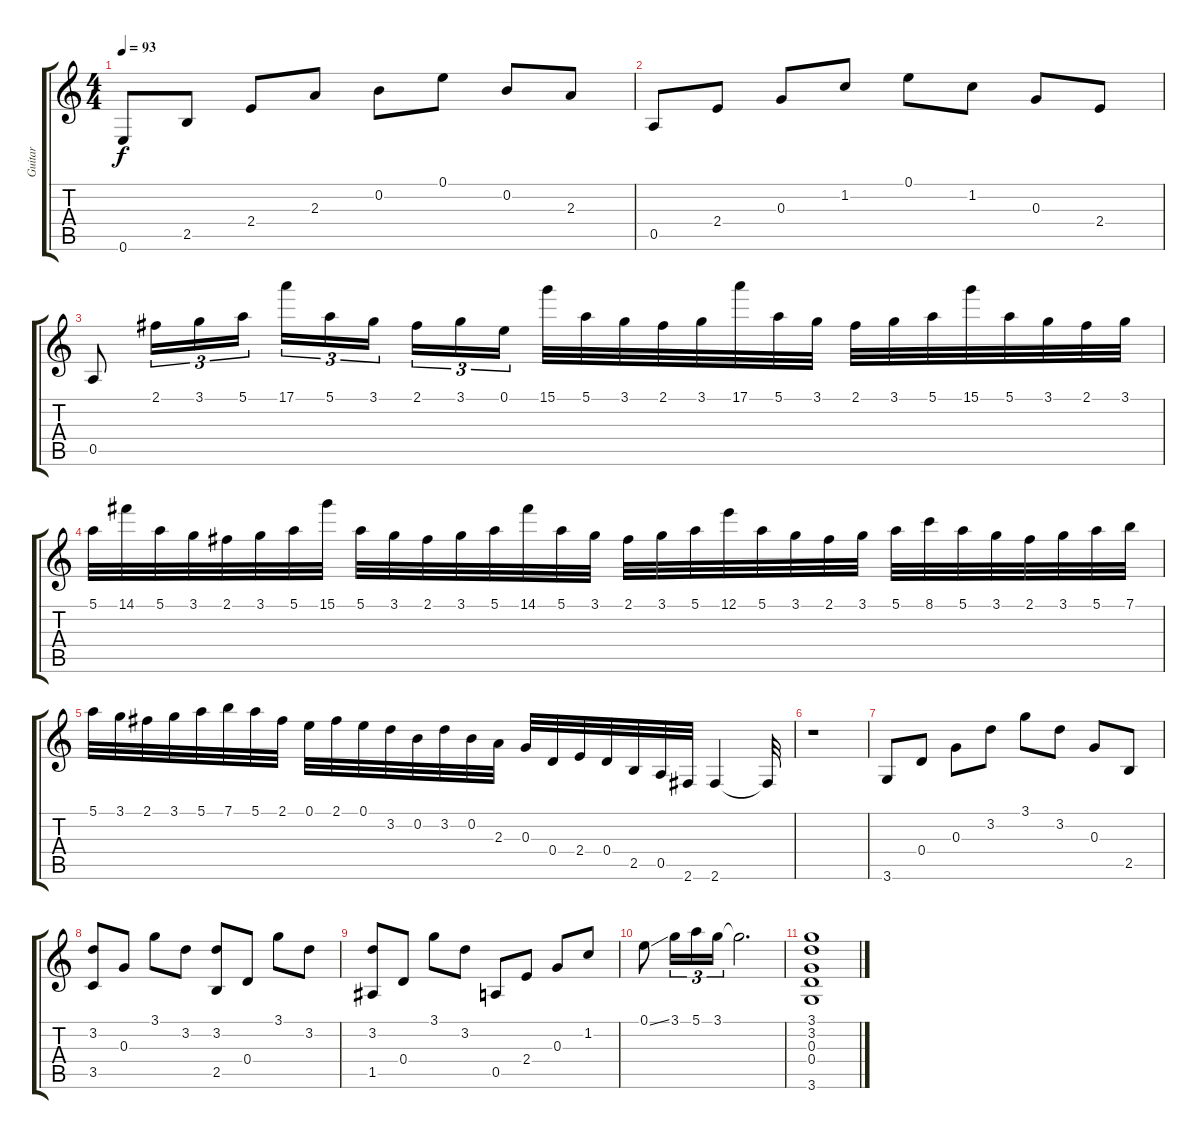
\track ("Guitar" "Guitar") {instrument acousticguitarsteel}
\staff {score tabs}
\tuning (E4 B3 G3 D3 A2 E2) {hide}
\ts (4 4)
\tempo 93
\clef g2
\ks c
0.6.8{dy f} 2.5.8 2.4.8 2.3.8 0.2.8 0.1.8 0.2.8 2.3.8 |
0.5.8 2.4.8 0.3.8 1.2.8 0.1.8 1.2.8 0.3.8 2.4.8 |
0.5.8 2.1.16{tu (3 2)} 3.1.16{tu (3 2)} 5.1.16{tu (3 2)} 17.1.16{tu (3 2)} 5.1.16{tu (3 2)} 3.1.16{tu (3 2)} 2.1.16{tu (3 2)} 3.1.16{tu (3 2)} 0.1.16{tu (3 2)} 15.1.32 5.1.32 3.1.32 2.1.32 3.1.32 17.1.32 5.1.32 3.1.32 2.1.32 3.1.32 5.1.32 15.1.32 5.1.32 3.1.32 2.1.32 3.1.32 |
5.1.32 14.1.32 5.1.32 3.1.32 2.1.32 3.1.32 5.1.32 15.1.32 5.1.32 3.1.32 2.1.32 3.1.32 5.1.32 14.1.32 5.1.32 3.1.32 2.1.32 3.1.32 5.1.32 12.1.32 5.1.32 3.1.32 2.1.32 3.1.32 5.1.32 8.1.32 5.1.32 3.1.32 2.1.32 3.1.32 5.1.32 7.1.32 |
5.1.32 3.1.32 2.1.32 3.1.32 5.1.32 7.1.32 5.1.32 2.1.32 0.1.32 2.1.32 0.1.32 3.2.32 0.2.32 3.2.32 0.2.32 2.3.32 0.3.32 0.4.32 2.4.32 0.4.32 2.5.32 0.5.32 2.6.32 2.6.4 2.6{t}.32 |
r.1 |
3.6.8 0.4.8 0.3.8 3.2.8 3.1.8 3.2.8 0.3.8 2.5.8 |
(3.2 3.5).8 0.3.8 3.1.8 3.2.8 (3.2 2.5).8 0.4.8 3.1.8 3.2.8 |
(3.2 1.5).8 0.4.8 3.1.8 3.2.8 0.5.8 2.4.8 0.3.8 1.2.8 |
0.1{ss}.8 3.1.16{tu (3 2)} 5.1.16{tu (3 2)} 3.1.16{tu (3 2)} 3.1{t}.2{d} |
(3.1 3.2 0.3 0.4 3.6).1
